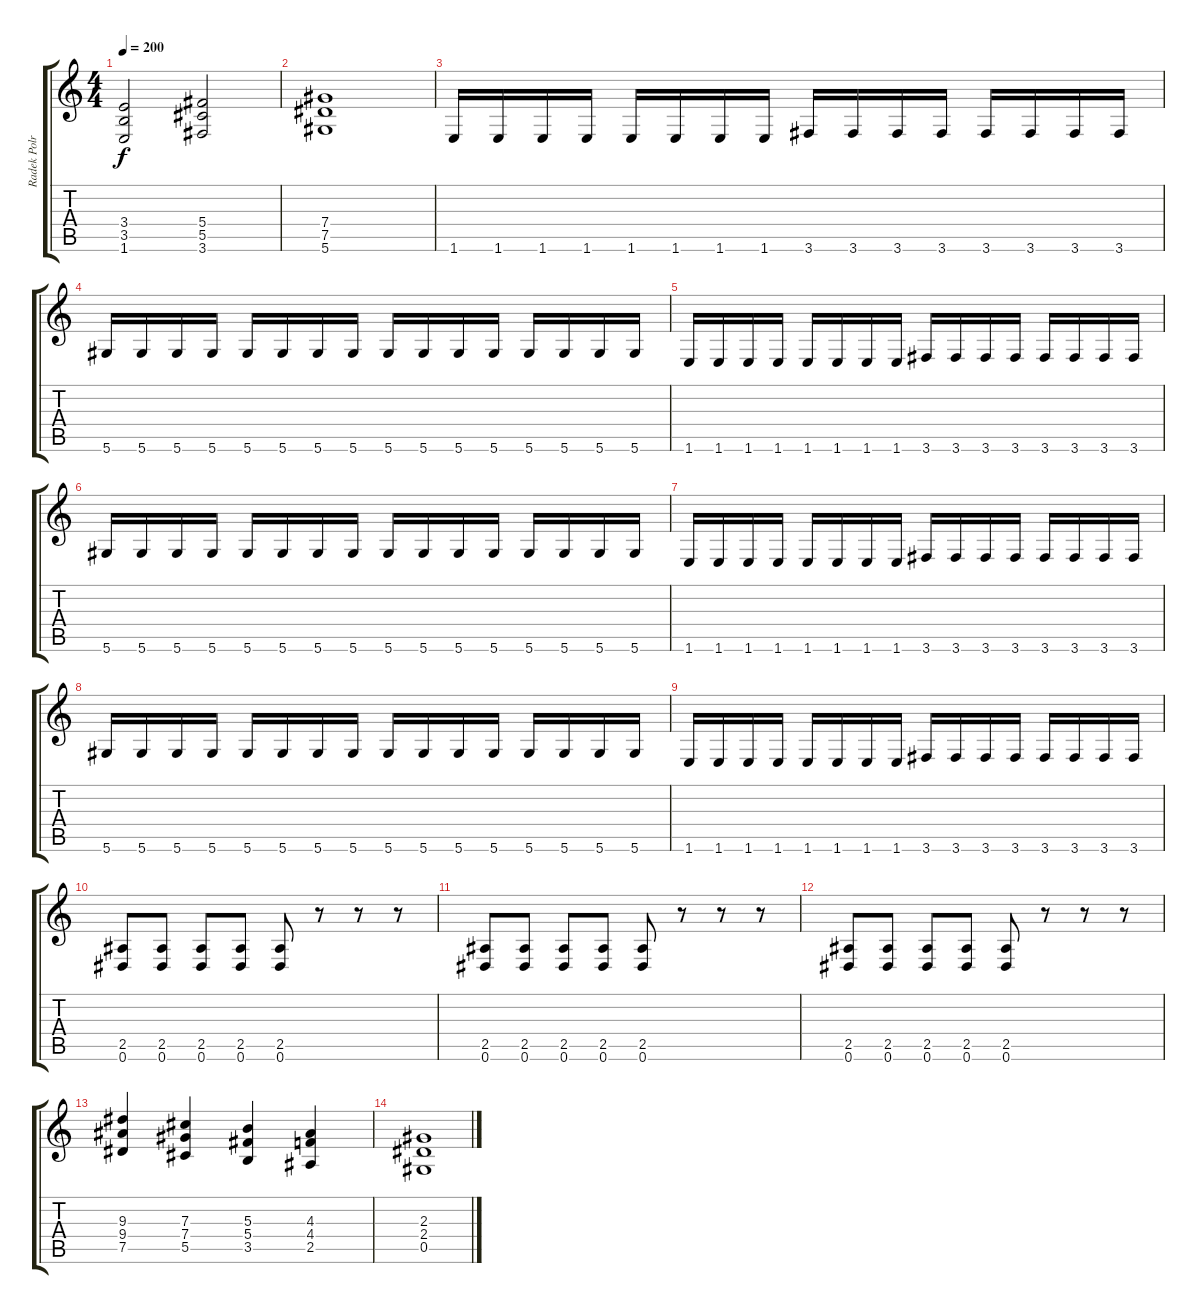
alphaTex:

\track ("Radek Polrolniczak" "Radek Polr") {instrument distortionguitar}
\staff {score tabs}
\tuning (Eb4 Bb3 Gb3 Db3 Ab2 Eb2) {hide}
\ts (4 4)
\tempo 200
\clef g2
\ks c
(3.4 3.5 1.6).2{dy f} (5.4 5.5 3.6).2 |
(7.4 7.5 5.6).1 |
1.6.16 1.6.16 1.6.16 1.6.16 1.6.16 1.6.16 1.6.16 1.6.16 3.6.16 3.6.16 3.6.16 3.6.16 3.6.16 3.6.16 3.6.16 3.6.16 |
5.6.16 5.6.16 5.6.16 5.6.16 5.6.16 5.6.16 5.6.16 5.6.16 5.6.16 5.6.16 5.6.16 5.6.16 5.6.16 5.6.16 5.6.16 5.6.16 |
1.6.16 1.6.16 1.6.16 1.6.16 1.6.16 1.6.16 1.6.16 1.6.16 3.6.16 3.6.16 3.6.16 3.6.16 3.6.16 3.6.16 3.6.16 3.6.16 |
5.6.16 5.6.16 5.6.16 5.6.16 5.6.16 5.6.16 5.6.16 5.6.16 5.6.16 5.6.16 5.6.16 5.6.16 5.6.16 5.6.16 5.6.16 5.6.16 |
1.6.16 1.6.16 1.6.16 1.6.16 1.6.16 1.6.16 1.6.16 1.6.16 3.6.16 3.6.16 3.6.16 3.6.16 3.6.16 3.6.16 3.6.16 3.6.16 |
5.6.16 5.6.16 5.6.16 5.6.16 5.6.16 5.6.16 5.6.16 5.6.16 5.6.16 5.6.16 5.6.16 5.6.16 5.6.16 5.6.16 5.6.16 5.6.16 |
1.6.16 1.6.16 1.6.16 1.6.16 1.6.16 1.6.16 1.6.16 1.6.16 3.6.16 3.6.16 3.6.16 3.6.16 3.6.16 3.6.16 3.6.16 3.6.16 |
(2.5 0.6).8 (2.5 0.6).8 (2.5 0.6).8 (2.5 0.6).8 (2.5 0.6).8 r.8 r.8 r.8 |
(2.5 0.6).8 (2.5 0.6).8 (2.5 0.6).8 (2.5 0.6).8 (2.5 0.6).8 r.8 r.8 r.8 |
(2.5 0.6).8 (2.5 0.6).8 (2.5 0.6).8 (2.5 0.6).8 (2.5 0.6).8 r.8 r.8 r.8 |
(9.3 9.4 7.5).4 (7.3 7.4 5.5).4 (5.3 5.4 3.5).4 (4.3 4.4 2.5).4 |
(2.3 2.4 0.5).1
